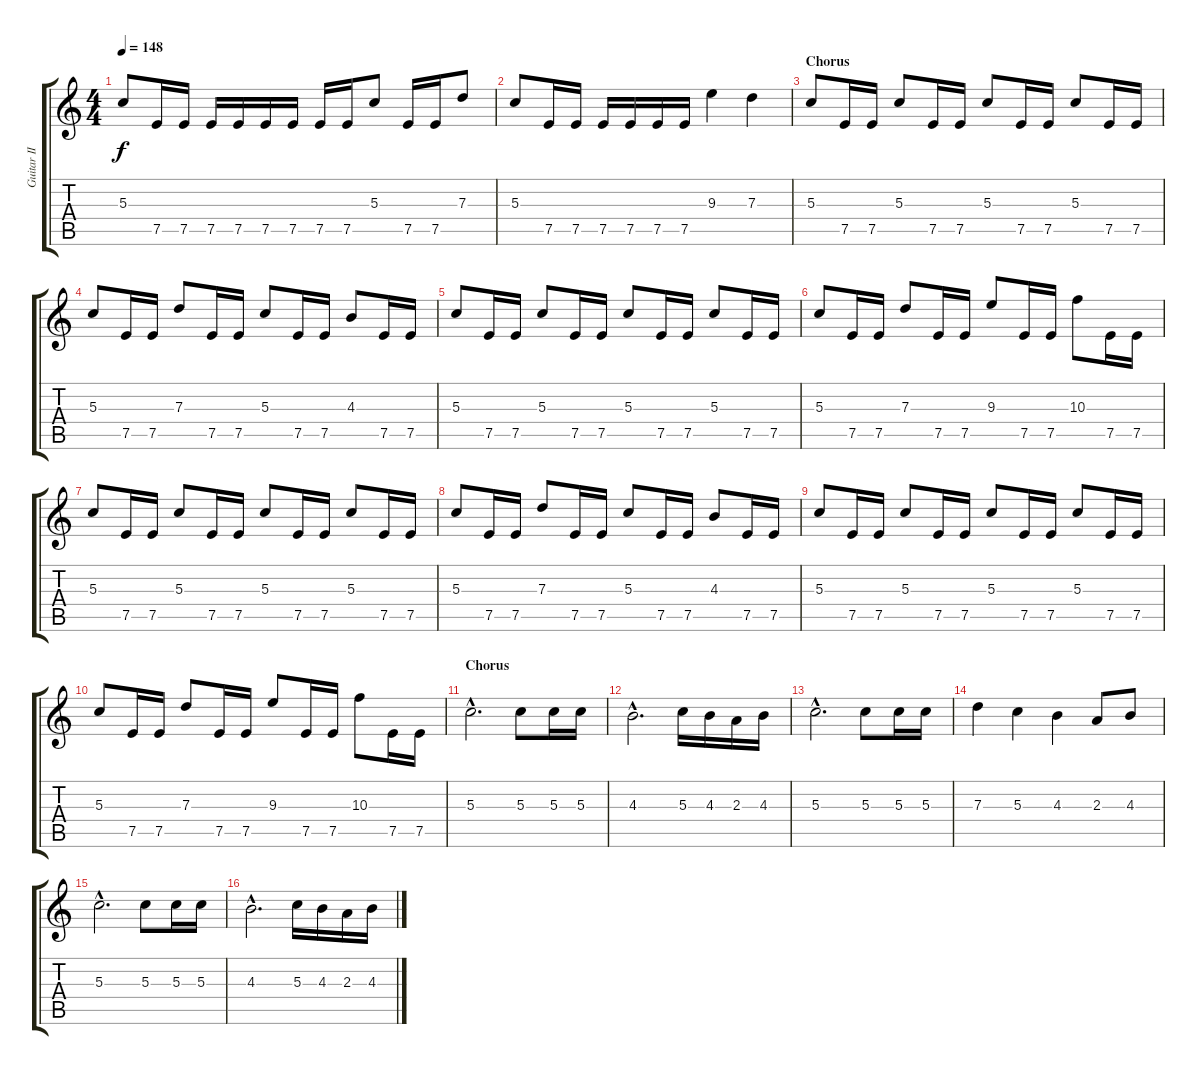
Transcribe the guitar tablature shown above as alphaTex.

\track ("Guitar II" "Guitar II") {instrument distortionguitar}
\staff {score tabs}
\tuning (E4 B3 G3 D3 A2 E2) {hide}
\ts (4 4)
\tempo 148
\clef g2
\ks c
5.3.8{dy f} 7.5.16 7.5.16 7.5.16 7.5.16 7.5.16 7.5.16 7.5.16 7.5.16 5.3.8 7.5.16 7.5.16 7.3.8 |
5.3.8 7.5.16 7.5.16 7.5.16 7.5.16 7.5.16 7.5.16 9.3.4 7.3.4 |
\section ("" "Chorus")
5.3.8 7.5.16 7.5.16 5.3.8 7.5.16 7.5.16 5.3.8 7.5.16 7.5.16 5.3.8 7.5.16 7.5.16 |
5.3.8 7.5.16 7.5.16 7.3.8 7.5.16 7.5.16 5.3.8 7.5.16 7.5.16 4.3.8 7.5.16 7.5.16 |
5.3.8 7.5.16 7.5.16 5.3.8 7.5.16 7.5.16 5.3.8 7.5.16 7.5.16 5.3.8 7.5.16 7.5.16 |
5.3.8 7.5.16 7.5.16 7.3.8 7.5.16 7.5.16 9.3.8 7.5.16 7.5.16 10.3.8 7.5.16 7.5.16 |
5.3.8 7.5.16 7.5.16 5.3.8 7.5.16 7.5.16 5.3.8 7.5.16 7.5.16 5.3.8 7.5.16 7.5.16 |
5.3.8 7.5.16 7.5.16 7.3.8 7.5.16 7.5.16 5.3.8 7.5.16 7.5.16 4.3.8 7.5.16 7.5.16 |
5.3.8 7.5.16 7.5.16 5.3.8 7.5.16 7.5.16 5.3.8 7.5.16 7.5.16 5.3.8 7.5.16 7.5.16 |
5.3.8 7.5.16 7.5.16 7.3.8 7.5.16 7.5.16 9.3.8 7.5.16 7.5.16 10.3.8 7.5.16 7.5.16 |
\section ("" "Chorus")
5.3{hac}.2{d} 5.3.8 5.3.16 5.3.16 |
4.3{hac}.2{d} 5.3.16 4.3.16 2.3.16 4.3.16 |
5.3{hac}.2{d} 5.3.8 5.3.16 5.3.16 |
7.3.4 5.3.4 4.3.4 2.3.8 4.3.8 |
5.3{hac}.2{d} 5.3.8 5.3.16 5.3.16 |
4.3{hac}.2{d} 5.3.16 4.3.16 2.3.16 4.3.16
